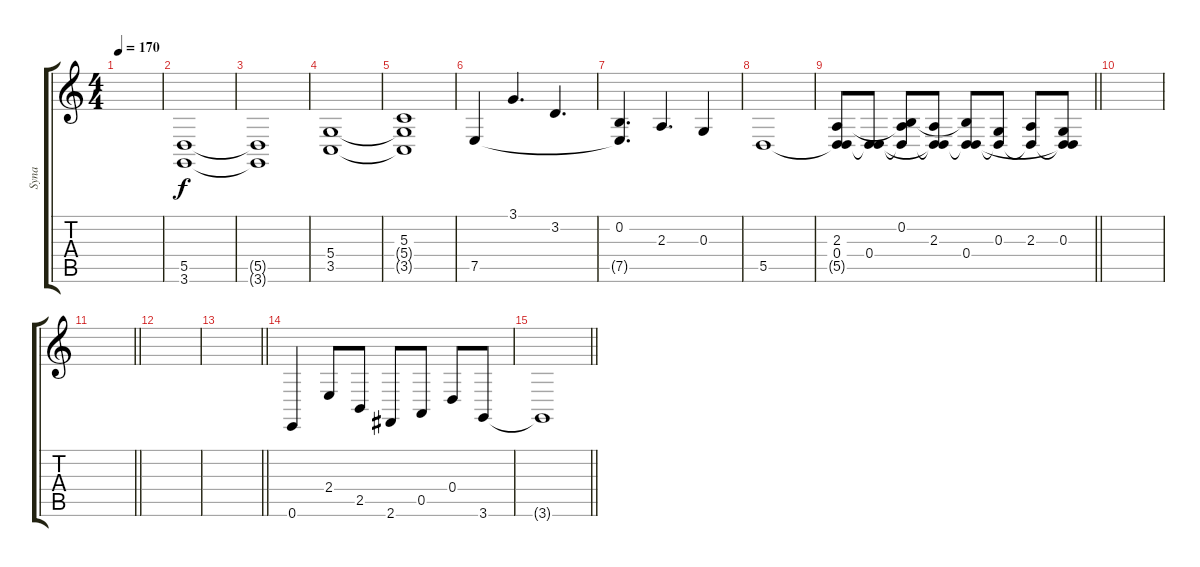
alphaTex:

\track ("Syna" "Syna") {instrument churchorgan}
\staff {score tabs}
\tuning (E4 B3 G3 D3 A2 E2) {hide}
\ts (4 4)
\tempo 170
\clef g2
\ks c
|
(5.5 3.6).1 |
(5.5{t} 3.6{t}).1 |
(5.4 3.5).1 |
(5.3 5.4{t} 3.5{t}).1 |
7.5.4 3.1.4{d} 3.2.4{d} |
(0.2 7.5{t}).4{d} 2.3.4{d} 0.3.4 |
5.5.1 |
\barLineRight lightlight
(2.3 0.4 5.5{t}).8 (0.4 5.5{t}).8 (0.2 2.3{t} 5.5{t}).8 (2.3 0.4{t} 5.5{t}).8 (0.2{t} 0.4 5.5{t}).8 (0.3 5.5{t}).8 (2.3 5.5{t}).8 (0.3 0.4{t} 5.5{t}).8 |
\section ("" "")
|
\barLineRight lightlight
|
|
\barLineRight lightlight
|
\section ("" "")
0.6.4{instrument acousticgrandpiano} 2.4.8 2.5.8 2.6.8 0.5.8 0.4.8 3.6.8 |
\barLineRight lightlight
3.6{t}.1
